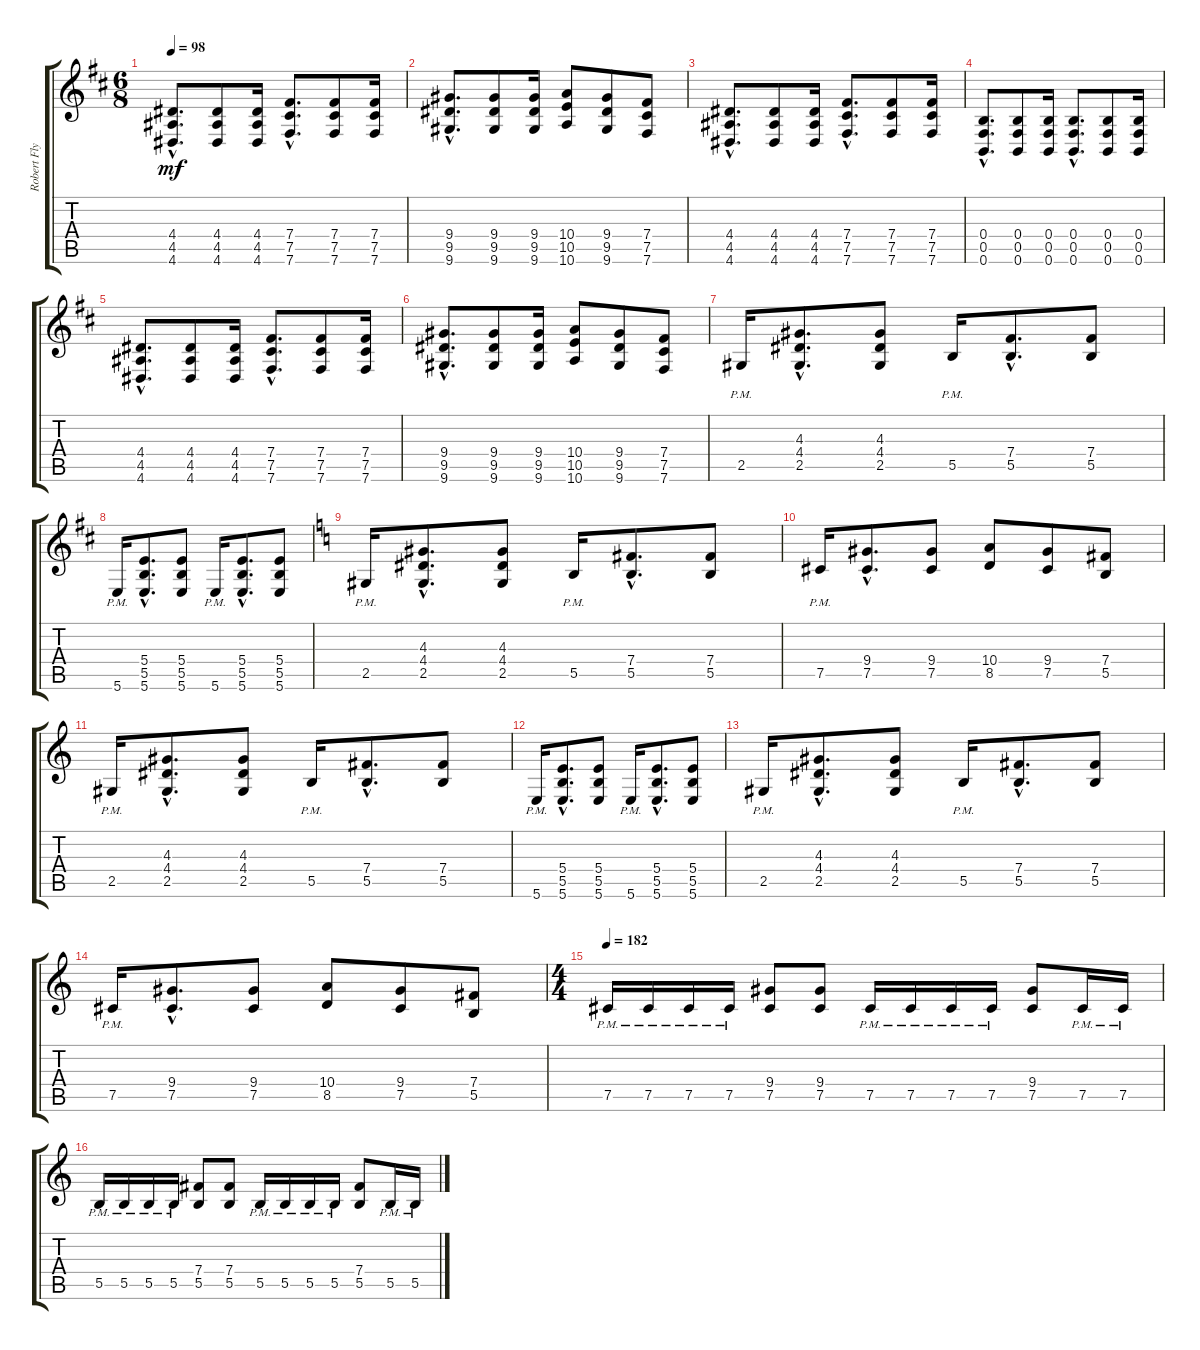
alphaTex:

\track ("Robert Flynn" "Robert Fly") {instrument distortionguitar}
\staff {score tabs}
\tuning (Db4 Ab3 E3 B2 Gb2 B1) {hide}
\ts (6 8)
\tempo 98
\clef g2
\ks d
(4.4{hac} 4.5{hac} 4.6{hac}).8{d dy mf} (4.4 4.5 4.6).8 (4.4 4.5 4.6).16 (7.4{hac} 7.5{hac} 7.6{hac}).8{d} (7.4 7.5 7.6).8 (7.4 7.5 7.6).16 |
(9.4{hac} 9.5{hac} 9.6{hac}).8{d} (9.4 9.5 9.6).8 (9.4 9.5 9.6).16 (10.4 10.5 10.6).8 (9.4 9.5 9.6).8 (7.4 7.5 7.6).8 |
(4.4{hac} 4.5{hac} 4.6{hac}).8{d} (4.4 4.5 4.6).8 (4.4 4.5 4.6).16 (7.4{hac} 7.5{hac} 7.6{hac}).8{d} (7.4 7.5 7.6).8 (7.4 7.5 7.6).16 |
(0.4{hac} 0.5{hac} 0.6{hac}).8{d} (0.4 0.5 0.6).8 (0.4 0.5 0.6).16 (0.4{hac} 0.5{hac} 0.6{hac}).8{d} (0.4 0.5 0.6).8 (0.4 0.5 0.6).16 |
(4.4{hac} 4.5{hac} 4.6{hac}).8{d} (4.4 4.5 4.6).8 (4.4 4.5 4.6).16 (7.4{hac} 7.5{hac} 7.6{hac}).8{d} (7.4 7.5 7.6).8 (7.4 7.5 7.6).16 |
(9.4{hac} 9.5{hac} 9.6{hac}).8{d} (9.4 9.5 9.6).8 (9.4 9.5 9.6).16 (10.4 10.5 10.6).8 (9.4 9.5 9.6).8 (7.4 7.5 7.6).8 |
2.5{pm}.16 (4.3{hac} 4.4{hac} 2.5{hac}).8{d} (4.3 4.4 2.5).8 5.5{pm}.16 (7.4{hac} 5.5{hac}).8{d} (7.4 5.5).8 |
5.6{pm}.16 (5.4{hac} 5.5{hac} 5.6{hac}).8{d} (5.4 5.5 5.6).8 5.6{pm}.16 (5.4{hac} 5.5{hac} 5.6{hac}).8{d} (5.4 5.5 5.6).8 |
\ks c
2.5{pm}.16 (4.3{hac} 4.4{hac} 2.5{hac}).8{d} (4.3 4.4 2.5).8 5.5{pm}.16 (7.4{hac} 5.5{hac}).8{d} (7.4 5.5).8 |
7.5{pm}.16 (9.4{hac} 7.5{hac}).8{d} (9.4 7.5).8 (10.4 8.5).8 (9.4 7.5).8 (7.4 5.5).8 |
2.5{pm}.16 (4.3{hac} 4.4{hac} 2.5{hac}).8{d} (4.3 4.4 2.5).8 5.5{pm}.16 (7.4{hac} 5.5{hac}).8{d} (7.4 5.5).8 |
5.6{pm}.16 (5.4{hac} 5.5{hac} 5.6{hac}).8{d} (5.4 5.5 5.6).8 5.6{pm}.16 (5.4{hac} 5.5{hac} 5.6{hac}).8{d} (5.4 5.5 5.6).8 |
2.5{pm}.16 (4.3{hac} 4.4{hac} 2.5{hac}).8{d} (4.3 4.4 2.5).8 5.5{pm}.16 (7.4{hac} 5.5{hac}).8{d} (7.4 5.5).8 |
7.5{pm}.16 (9.4{hac} 7.5{hac}).8{d} (9.4 7.5).8 (10.4 8.5).8 (9.4 7.5).8 (7.4 5.5).8 |
\ts (4 4)
\tempo 182
7.5{pm}.16 7.5{pm}.16 7.5{pm}.16 7.5{pm}.16 (9.4 7.5).8 (9.4 7.5).8 7.5{pm}.16 7.5{pm}.16 7.5{pm}.16 7.5{pm}.16 (9.4 7.5).8 7.5{pm}.16 7.5{pm}.16 |
5.5{pm}.16 5.5{pm}.16 5.5{pm}.16 5.5{pm}.16 (7.4 5.5).8 (7.4 5.5).8 5.5{pm}.16 5.5{pm}.16 5.5{pm}.16 5.5{pm}.16 (7.4 5.5).8 5.5{pm}.16 5.5{pm}.16
